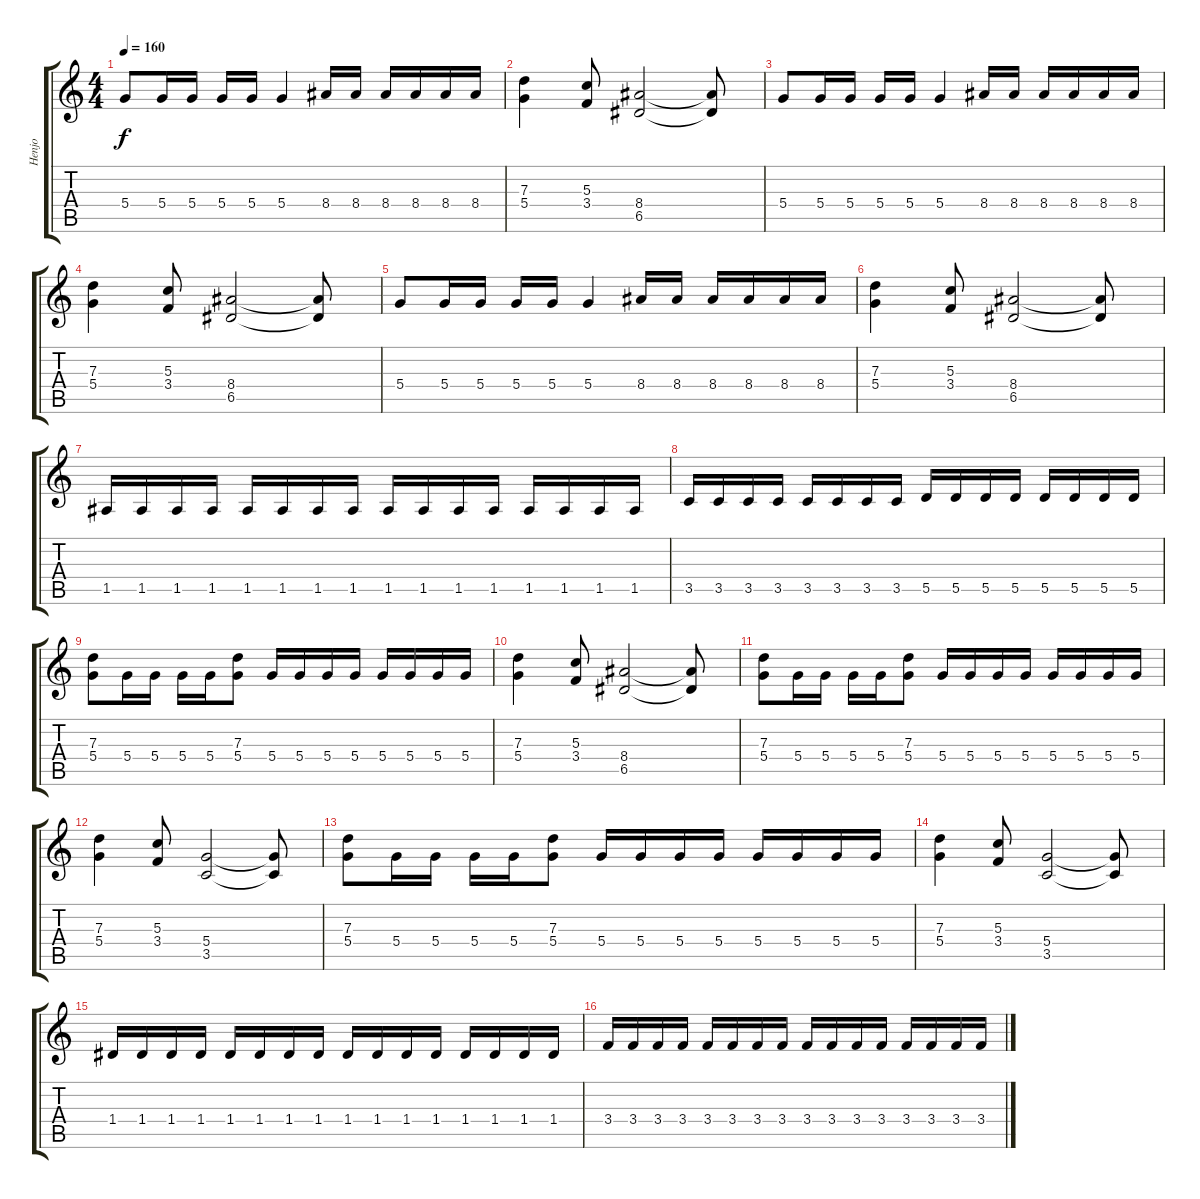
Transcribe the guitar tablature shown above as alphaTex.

\track ("Henjo" "Henjo") {instrument distortionguitar}
\staff {score tabs}
\tuning (E4 B3 G3 D3 A2 E2) {hide}
\ts (4 4)
\tempo 160
\clef g2
\ks c
5.4.8{dy f} 5.4.16 5.4.16 5.4.16 5.4.16 5.4.4 8.4.16 8.4.16 8.4.16 8.4.16 8.4.16 8.4.16 |
(7.3 5.4).4 (5.3 3.4).8 (8.4 6.5).2 (8.4{t} 6.5{t}).8 |
5.4.8 5.4.16 5.4.16 5.4.16 5.4.16 5.4.4 8.4.16 8.4.16 8.4.16 8.4.16 8.4.16 8.4.16 |
(7.3 5.4).4 (5.3 3.4).8 (8.4 6.5).2 (8.4{t} 6.5{t}).8 |
5.4.8 5.4.16 5.4.16 5.4.16 5.4.16 5.4.4 8.4.16 8.4.16 8.4.16 8.4.16 8.4.16 8.4.16 |
(7.3 5.4).4 (5.3 3.4).8 (8.4 6.5).2 (8.4{t} 6.5{t}).8 |
1.5.16 1.5.16 1.5.16 1.5.16 1.5.16 1.5.16 1.5.16 1.5.16 1.5.16 1.5.16 1.5.16 1.5.16 1.5.16 1.5.16 1.5.16 1.5.16 |
3.5.16 3.5.16 3.5.16 3.5.16 3.5.16 3.5.16 3.5.16 3.5.16 5.5.16 5.5.16 5.5.16 5.5.16 5.5.16 5.5.16 5.5.16 5.5.16 |
(7.3 5.4).8 5.4.16 5.4.16 5.4.16 5.4.16 (7.3 5.4).8 5.4.16 5.4.16 5.4.16 5.4.16 5.4.16 5.4.16 5.4.16 5.4.16 |
(7.3 5.4).4 (5.3 3.4).8 (8.4 6.5).2 (8.4{t} 6.5{t}).8 |
(7.3 5.4).8 5.4.16 5.4.16 5.4.16 5.4.16 (7.3 5.4).8 5.4.16 5.4.16 5.4.16 5.4.16 5.4.16 5.4.16 5.4.16 5.4.16 |
(7.3 5.4).4 (5.3 3.4).8 (5.4 3.5).2 (5.4{t} 3.5{t}).8 |
(7.3 5.4).8 5.4.16 5.4.16 5.4.16 5.4.16 (7.3 5.4).8 5.4.16 5.4.16 5.4.16 5.4.16 5.4.16 5.4.16 5.4.16 5.4.16 |
(7.3 5.4).4 (5.3 3.4).8 (5.4 3.5).2 (5.4{t} 3.5{t}).8 |
1.4.16 1.4.16 1.4.16 1.4.16 1.4.16 1.4.16 1.4.16 1.4.16 1.4.16 1.4.16 1.4.16 1.4.16 1.4.16 1.4.16 1.4.16 1.4.16 |
3.4.16 3.4.16 3.4.16 3.4.16 3.4.16 3.4.16 3.4.16 3.4.16 3.4.16 3.4.16 3.4.16 3.4.16 3.4.16 3.4.16 3.4.16 3.4.16
